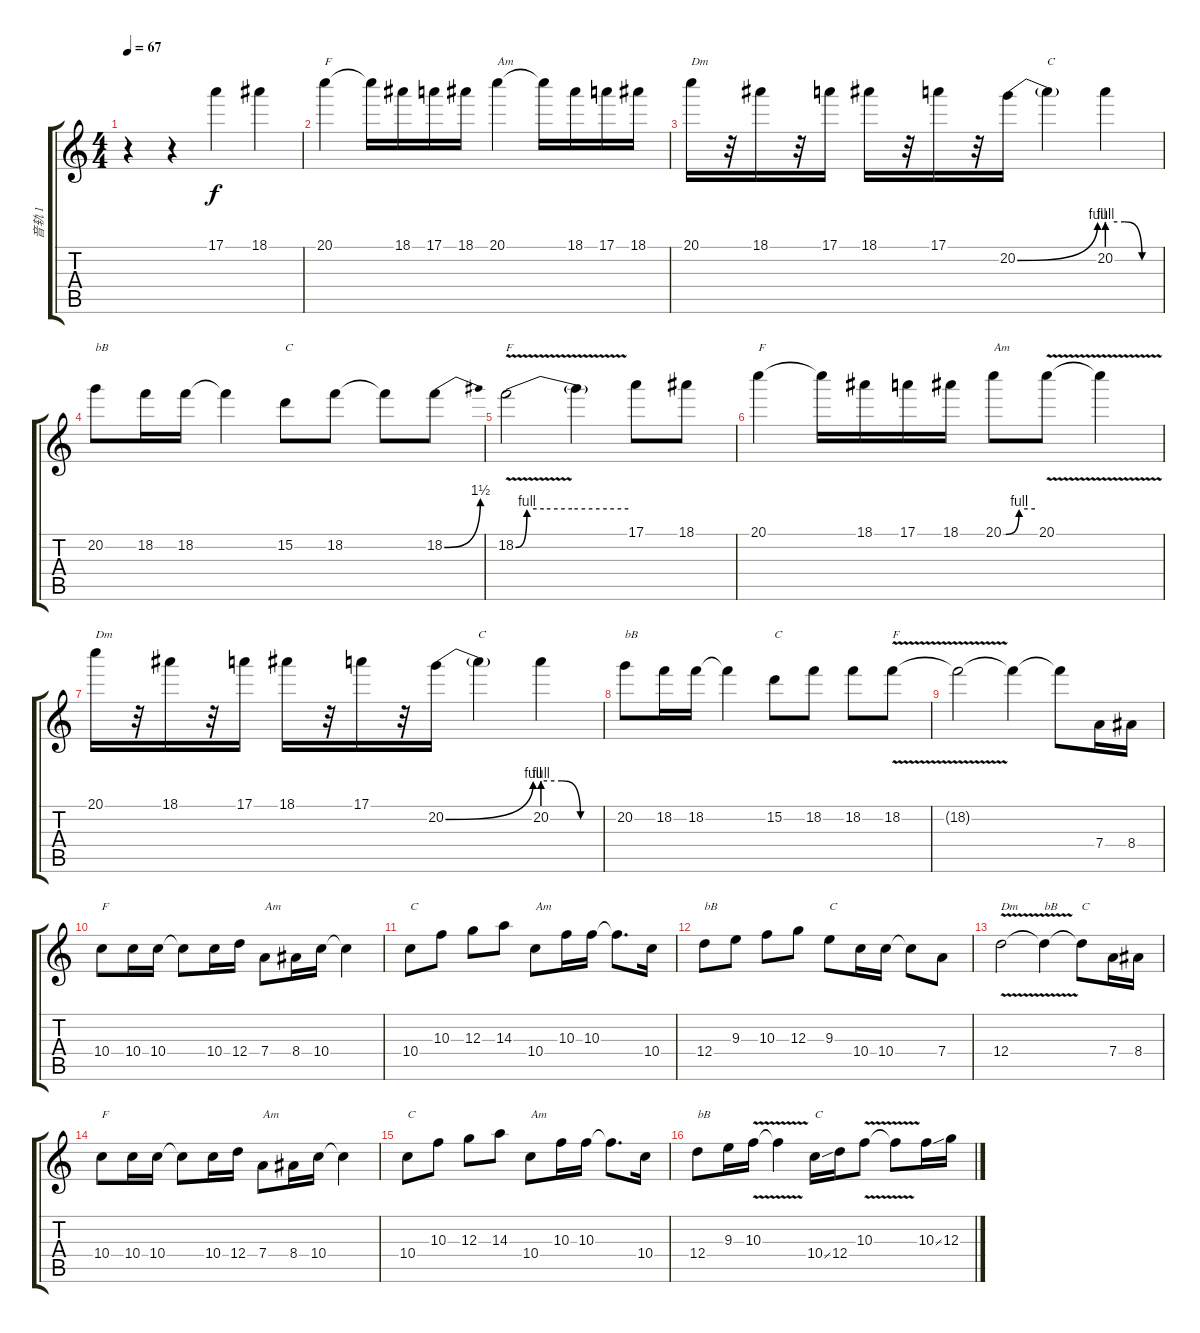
\track ("音轨 1" "音轨 1") {instrument overdrivenguitar}
\staff {score tabs}
\tuning (E4 B3 G3 D3 A2 E2) {hide}
\ts (4 4)
\tempo 67
\clef g2
\ks c
r.4{dy f instrument overdrivenguitar} r.4 17.1.4 18.1.4 |
20.1.4{txt "F"} 20.1{t}.16 18.1.16 17.1.16 18.1.16 20.1.4{txt "Am"} 20.1{t}.16 18.1.16 17.1.16 18.1.16 |
20.1.16{txt "Dm"} r.32 18.1.16 r.32{txt ""} 17.1.16 18.1.16 r.32 17.1.16 r.32 20.2{be (bend 0 0 60 4)}.16 20.2{t}.4{txt "C"} 20.2{be (custom 0 4 20 4 40 0 60 0)}.4 |
20.2.8{txt "bB"} 18.2.16 18.2.16 18.2{t}.4 15.2.8{txt "C"} 18.2.8 18.2{t}.8 18.2{be (bend 0 0 60 6)}.8 |
18.2{be (custom 0 0 6 4 15 4 30 4 60 4) v}.2{txt "F"} 18.2{t}.4 17.1.8 18.1.8 |
20.1.4{txt "F"} 20.1{t}.16 18.1.16 17.1.16 18.1.16 20.1{be (custom 0 0 5 0 30 4 60 4)}.8{txt "Am"} 20.1{v}.8 20.1{t}.4 |
20.1.16{txt "Dm"} r.32 18.1.16 r.32 17.1.16 18.1.16 r.32 17.1.16 r.32 20.2{be (bend 0 0 60 4)}.16 20.2{t}.4{txt "C"} 20.2{be (custom 0 4 20 4 40 0 60 0)}.4 |
20.2.8{txt "bB"} 18.2.16 18.2.16 18.2{t}.4 15.2.8{txt "C"} 18.2.8 18.2.8 18.2{v}.8{txt "F"} |
18.2{t}.2 18.2{t}.4 18.2{t}.8{instrument electricguitarclean} 7.4.16 8.4.16 |
10.4.8{txt "F"} 10.4.16 10.4.16 10.4{t}.8 10.4.16 12.4.16 7.4.8{txt "Am"} 8.4.16 10.4.16 10.4{t}.4 |
10.4.8{txt "C"} 10.3.8 12.3.8 14.3.8 10.4.8{txt "Am"} 10.3.16 10.3.16 10.3{t}.8{d} 10.4.16 |
12.4.8{txt "bB"} 9.3.8 10.3.8 12.3.8 9.3.8{txt "C"} 10.4.16 10.4.16 10.4{t}.8 7.4.8 |
12.4{v}.2{txt "Dm"} 12.4{t}.4{txt "bB"} 12.4{t}.8{txt "C"} 7.4.16 8.4.16 |
10.4.8{txt "F"} 10.4.16 10.4.16 10.4{t}.8 10.4.16 12.4.16 7.4.8{txt "Am"} 8.4.16 10.4.16 10.4{t}.4 |
10.4.8{txt "C"} 10.3.8 12.3.8 14.3.8 10.4.8{txt "Am"} 10.3.16 10.3.16 10.3{t}.8{d} 10.4.16 |
12.4.8{txt "bB"} 9.3.16 10.3{v}.16 10.3{t}.4 10.4{ss}.16{txt "C"} 12.4.16 10.3{v}.8 10.3{t}.8 10.3{ss}.16 12.3.16
